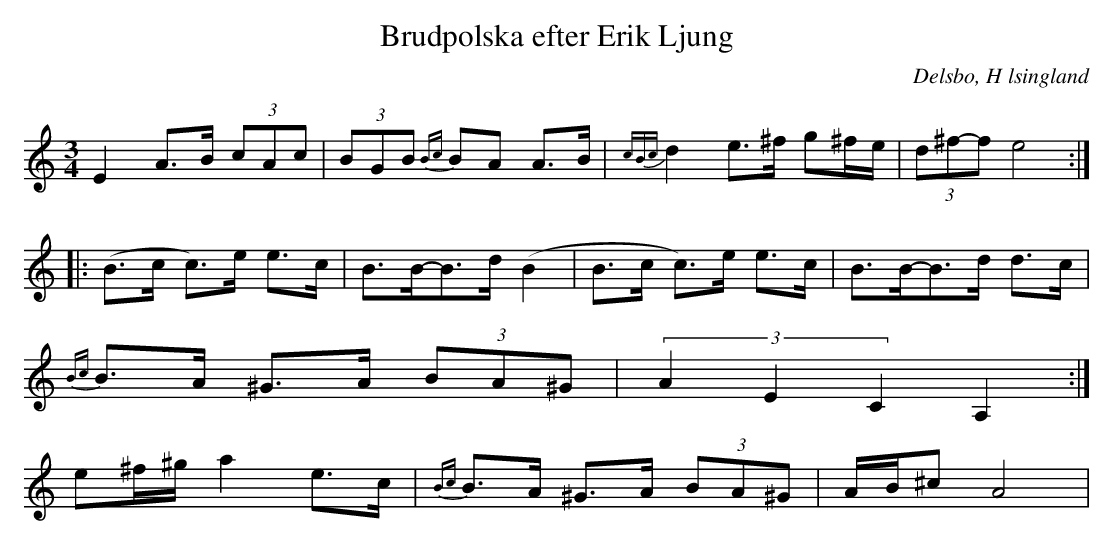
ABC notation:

X:1
T: Brudpolska efter Erik Ljung
Q: 105
O: Delsbo, H lsingland
M: 3/4
L: 1/8
K: Am
E2 A>B (3cAc| (3BGB {Bc}BA A>B|{cBc}d2 e>^f g^f/e/|(3d^f-f e4 :|
|:(B>c c)>e e>c|B>B-B>d (B2|B>c c)>e e>c|B>B-B>d d>c|
{Bc}B>A ^G>A (3BA^G|(3A2E2C2 A,2:|
e^f/^g/ a2 e>c|{Bc}B>A ^G>A (3BA^G|A/B/^c A4|
